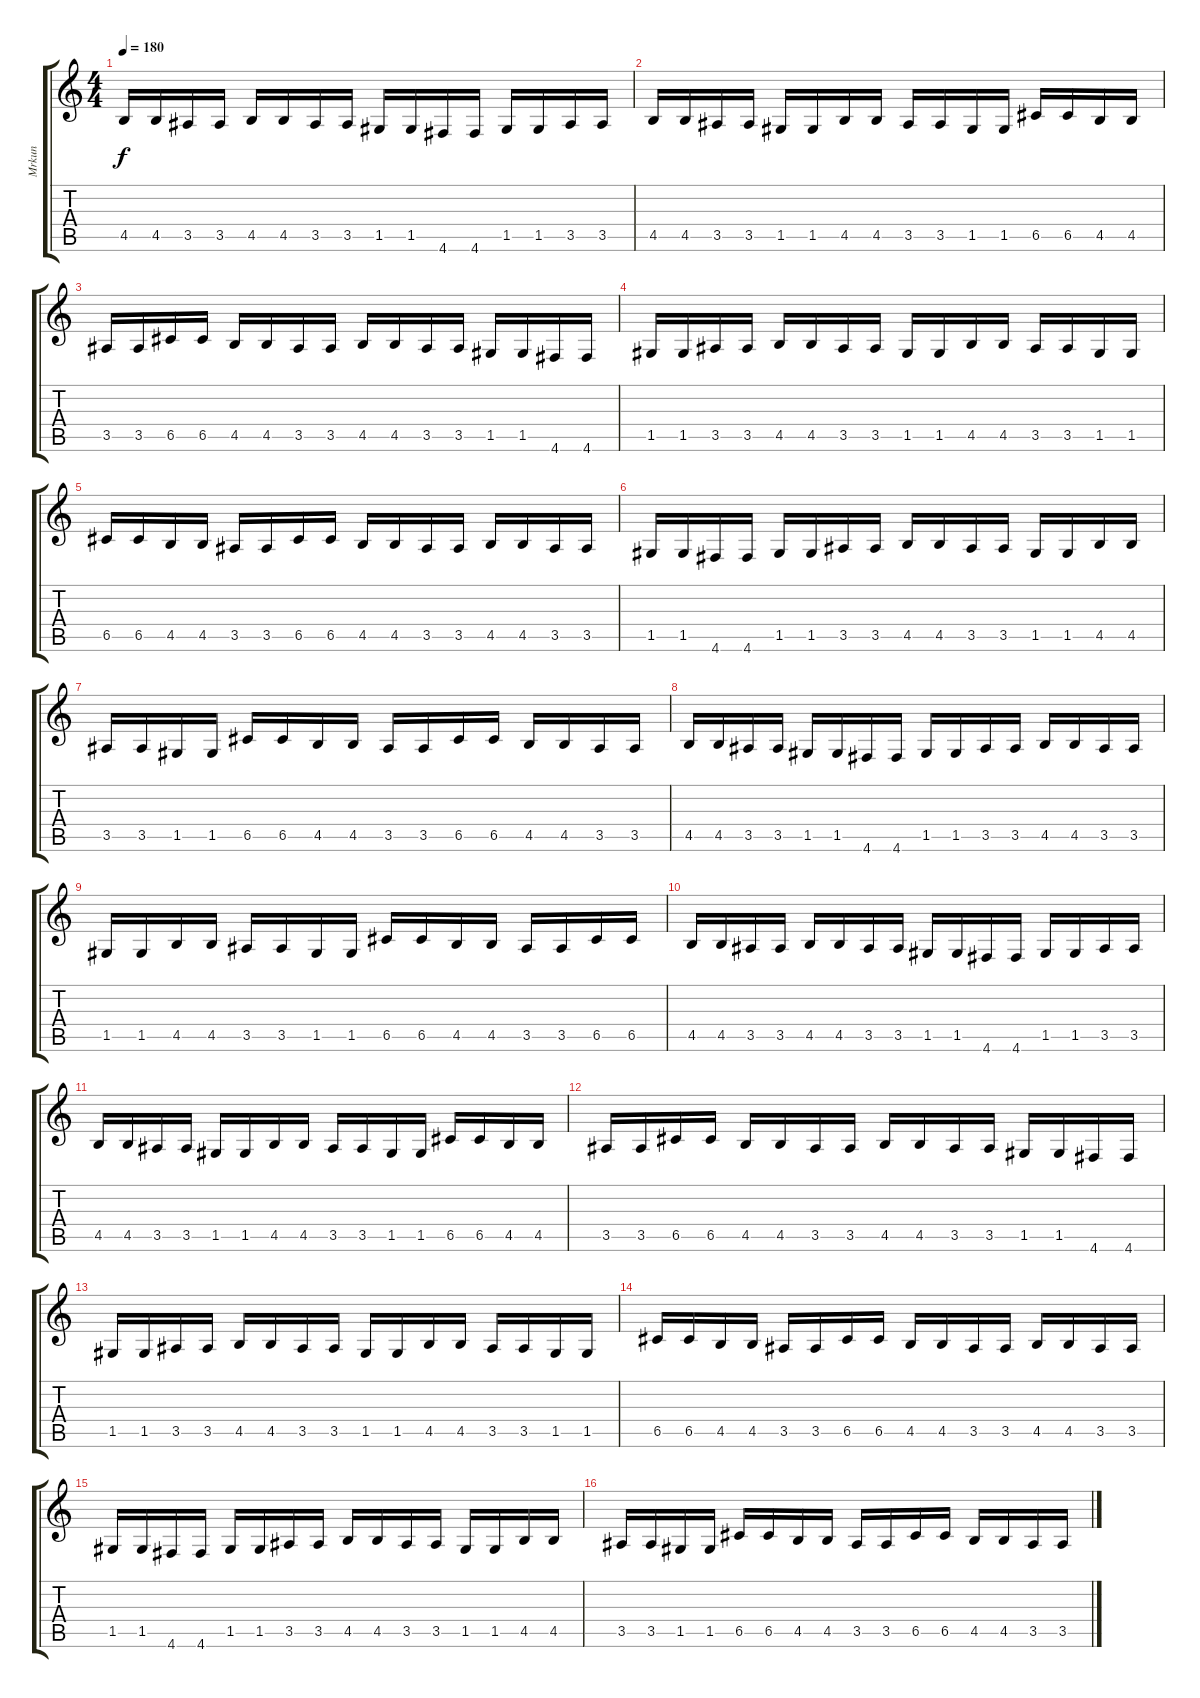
\track ("Mrkun" "Mrkun") {instrument distortionguitar}
\staff {score tabs}
\tuning (D4 A3 F3 C3 G2 D2) {hide}
\ts (4 4)
\tempo 180
\clef g2
\ks c
4.5.16{dy f} 4.5.16 3.5.16 3.5.16 4.5.16 4.5.16 3.5.16 3.5.16 1.5.16 1.5.16 4.6.16 4.6.16 1.5.16 1.5.16 3.5.16 3.5.16 |
4.5.16 4.5.16 3.5.16 3.5.16 1.5.16 1.5.16 4.5.16 4.5.16 3.5.16 3.5.16 1.5.16 1.5.16 6.5.16 6.5.16 4.5.16 4.5.16 |
3.5.16 3.5.16 6.5.16 6.5.16 4.5.16 4.5.16 3.5.16 3.5.16 4.5.16 4.5.16 3.5.16 3.5.16 1.5.16 1.5.16 4.6.16 4.6.16 |
1.5.16 1.5.16 3.5.16 3.5.16 4.5.16 4.5.16 3.5.16 3.5.16 1.5.16 1.5.16 4.5.16 4.5.16 3.5.16 3.5.16 1.5.16 1.5.16 |
6.5.16 6.5.16 4.5.16 4.5.16 3.5.16 3.5.16 6.5.16 6.5.16 4.5.16 4.5.16 3.5.16 3.5.16 4.5.16 4.5.16 3.5.16 3.5.16 |
1.5.16 1.5.16 4.6.16 4.6.16 1.5.16 1.5.16 3.5.16 3.5.16 4.5.16 4.5.16 3.5.16 3.5.16 1.5.16 1.5.16 4.5.16 4.5.16 |
3.5.16 3.5.16 1.5.16 1.5.16 6.5.16 6.5.16 4.5.16 4.5.16 3.5.16 3.5.16 6.5.16 6.5.16 4.5.16 4.5.16 3.5.16 3.5.16 |
4.5.16 4.5.16 3.5.16 3.5.16 1.5.16 1.5.16 4.6.16 4.6.16 1.5.16 1.5.16 3.5.16 3.5.16 4.5.16 4.5.16 3.5.16 3.5.16 |
1.5.16 1.5.16 4.5.16 4.5.16 3.5.16 3.5.16 1.5.16 1.5.16 6.5.16 6.5.16 4.5.16 4.5.16 3.5.16 3.5.16 6.5.16 6.5.16 |
4.5.16 4.5.16 3.5.16 3.5.16 4.5.16 4.5.16 3.5.16 3.5.16 1.5.16 1.5.16 4.6.16 4.6.16 1.5.16 1.5.16 3.5.16 3.5.16 |
4.5.16 4.5.16 3.5.16 3.5.16 1.5.16 1.5.16 4.5.16 4.5.16 3.5.16 3.5.16 1.5.16 1.5.16 6.5.16 6.5.16 4.5.16 4.5.16 |
3.5.16 3.5.16 6.5.16 6.5.16 4.5.16 4.5.16 3.5.16 3.5.16 4.5.16 4.5.16 3.5.16 3.5.16 1.5.16 1.5.16 4.6.16 4.6.16 |
1.5.16 1.5.16 3.5.16 3.5.16 4.5.16 4.5.16 3.5.16 3.5.16 1.5.16 1.5.16 4.5.16 4.5.16 3.5.16 3.5.16 1.5.16 1.5.16 |
6.5.16 6.5.16 4.5.16 4.5.16 3.5.16 3.5.16 6.5.16 6.5.16 4.5.16 4.5.16 3.5.16 3.5.16 4.5.16 4.5.16 3.5.16 3.5.16 |
1.5.16 1.5.16 4.6.16 4.6.16 1.5.16 1.5.16 3.5.16 3.5.16 4.5.16 4.5.16 3.5.16 3.5.16 1.5.16 1.5.16 4.5.16 4.5.16 |
3.5.16 3.5.16 1.5.16 1.5.16 6.5.16 6.5.16 4.5.16 4.5.16 3.5.16 3.5.16 6.5.16 6.5.16 4.5.16 4.5.16 3.5.16 3.5.16
